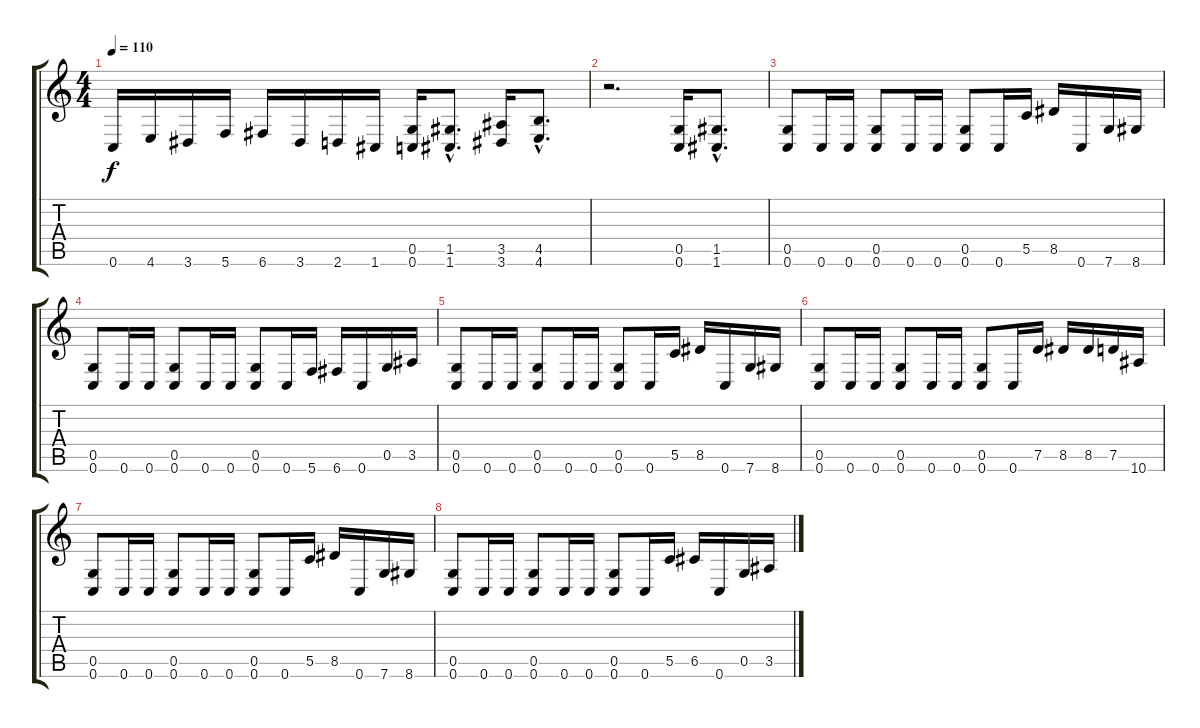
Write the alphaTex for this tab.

\track "" {instrument distortionguitar}
\staff {score tabs}
\tuning (D4 A3 F3 C3 G2 C2) {hide}
\ts (4 4)
\tempo 110
\clef g2
\ks c
0.6.16{dy f} 4.6.16 3.6.16 5.6.16 6.6.16 3.6.16 2.6.16 1.6.16 (0.5 0.6).16 (1.5{hac} 1.6{hac}).8{d} (3.5 3.6).16 (4.5{hac} 4.6{hac}).8{d} |
r.2{d} (0.5 0.6).16 (1.5{hac} 1.6{hac}).8{d} |
(0.5 0.6).8 0.6.16 0.6.16 (0.5 0.6).8 0.6.16 0.6.16 (0.5 0.6).8 0.6.16 5.5.16 8.5.16 0.6.16 7.6.16 8.6.16 |
(0.5 0.6).8 0.6.16 0.6.16 (0.5 0.6).8 0.6.16 0.6.16 (0.5 0.6).8 0.6.16 5.6.16 6.6.16 0.6.16 0.5.16 3.5.16 |
(0.5 0.6).8 0.6.16 0.6.16 (0.5 0.6).8 0.6.16 0.6.16 (0.5 0.6).8 0.6.16 5.5.16 8.5.16 0.6.16 7.6.16 8.6.16 |
(0.5 0.6).8 0.6.16 0.6.16 (0.5 0.6).8 0.6.16 0.6.16 (0.5 0.6).8 0.6.16 7.5.16 8.5.16 8.5.16 7.5.16 10.6.16 |
(0.5 0.6).8 0.6.16 0.6.16 (0.5 0.6).8 0.6.16 0.6.16 (0.5 0.6).8 0.6.16 5.5.16 8.5.16 0.6.16 7.6.16 8.6.16 |
(0.5 0.6).8 0.6.16 0.6.16 (0.5 0.6).8 0.6.16 0.6.16 (0.5 0.6).8 0.6.16 5.5.16 6.5.16 0.6.16 0.5.16 3.5.16
